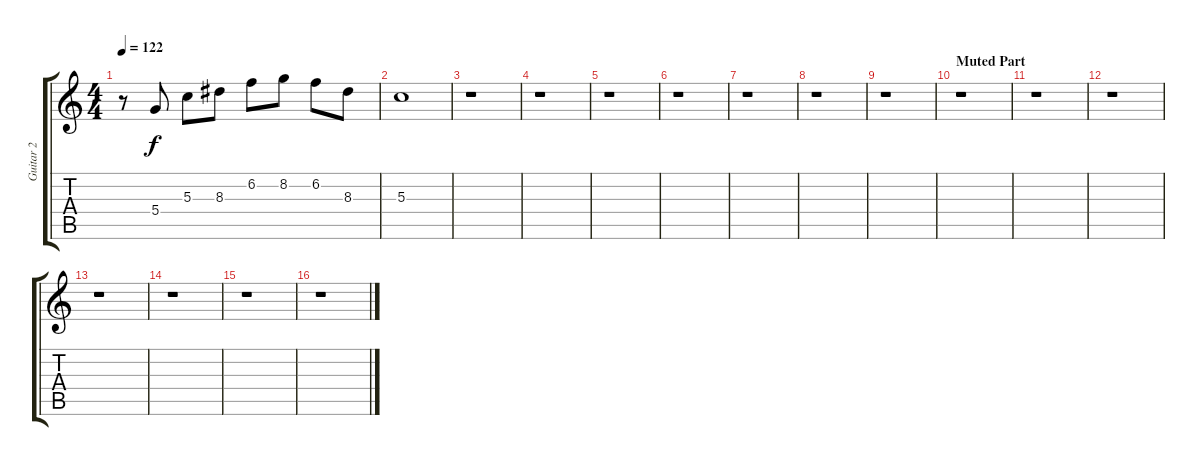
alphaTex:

\track ("Guitar 2" "Guitar 2") {instrument electricguitarjazz}
\staff {score tabs}
\tuning (E4 B3 G3 D3 A2 E2) {hide}
\ts (4 4)
\tempo 122
\clef g2
\ks c
r.8{dy f} 5.4.8 5.3.8 8.3.8 6.2.8 8.2.8 6.2.8 8.3.8 |
5.3.1 |
r.1 |
r.1 |
r.1 |
r.1 |
r.1 |
r.1 |
r.1 |
\section ("" "Muted Part")
r.1 |
r.1 |
r.1 |
r.1 |
r.1 |
r.1 |
r.1
